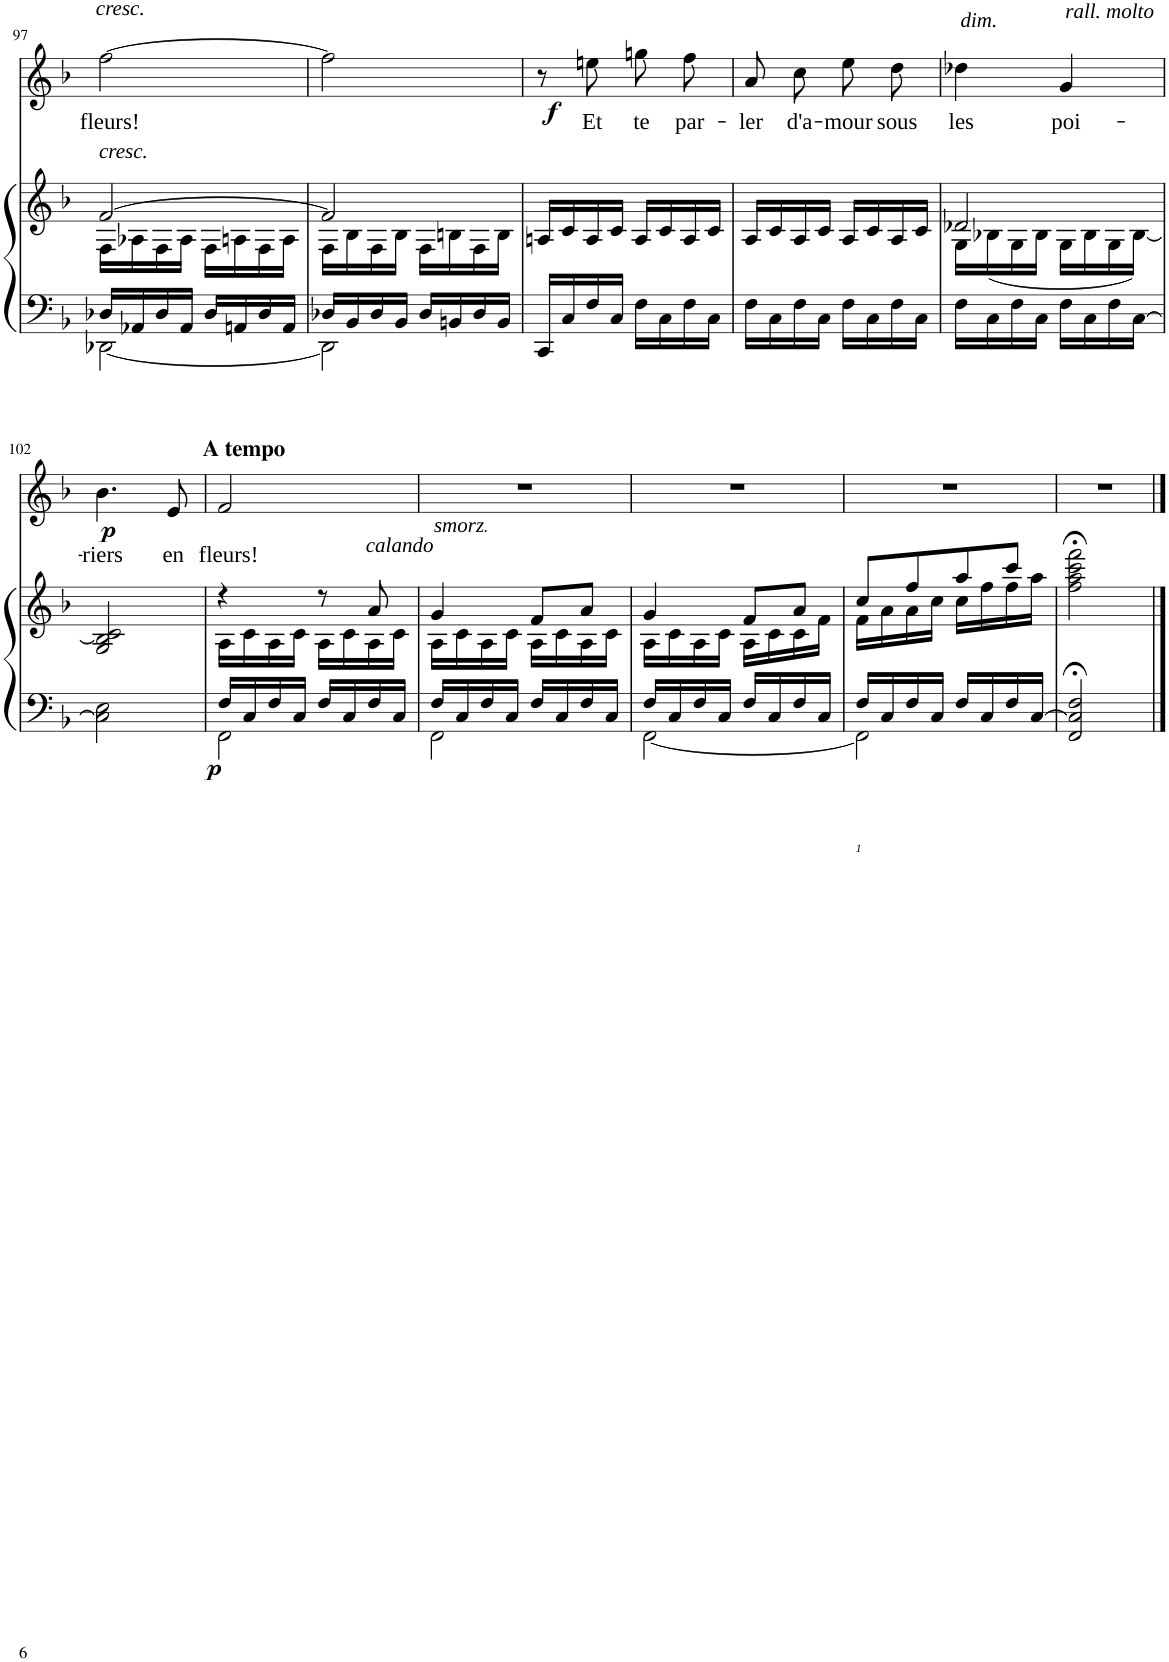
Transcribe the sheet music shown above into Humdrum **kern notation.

**kern	**kern	**dynam	**kern	**text	**dynam
*part2	*part2	*part2	*part1	*part1	*part1
*staff3	*staff2	*staff2/3	*staff1	*staff1	*staff1
*I"Midi_1	*	*	*I"Voice	*	*
!!LO:PB:g=z
*clefF4	*clefG2	*	*clefG2	*	*
*k[b-]	*k[b-]	*	*k[b-]	*	*
*F:	*F:	*	*F:	*	*
*M2/4	*M2/4	*	*M2/4	*	*
=97	=97	=97	=97	=97	=97
*^	*^	*	*	*	*
!	!	!	!	!	!LO:TX:a:i:t=cresc.	!	!
!	!	!LO:TX:a:i:t=cresc.	!	!	!	!	!
!	!	!	!	!	!	!LO:LY:b	!
16D-X/LL	[2DD-X\	[2f/	16F\LL	.	[2ff\	fleurs!	.
16AA-X/	.	.	16A-X\	.	.	.	.
16D-/	.	.	16F\	.	.	.	.
16AA-/JJ	.	.	16A-\JJ	.	.	.	.
16D-/LL	.	.	16F\LL	.	.	.	.
16AAn/	.	.	16An\	.	.	.	.
16D-/	.	.	16F\	.	.	.	.
16AA/JJ	.	.	16A\JJ	.	.	.	.
=98	=98	=98	=98	=98	=98	=98	=98
16D-X/LL	2DD-\]	2f/]	16F\LL	.	2ff\]	.	.
16BB-/	.	.	16B-\	.	.	.	.
16D-/	.	.	16F\	.	.	.	.
16BB-/JJ	.	.	16B-\JJ	.	.	.	.
16D-/LL	.	.	16F\LL	.	.	.	.
16BBn/	.	.	16Bn\	.	.	.	.
16D-/	.	.	16F\	.	.	.	.
16BB/JJ	.	.	16B\JJ	.	.	.	.
*v	*v	*	*	*	*	*	*
=99	=99	=99	=99	=99	=99	=99
!	!	!	!	!	!	!LO:DY:b
*	*v	*v	*	*	*	*
16CC/LL	16An/LL	.	8r	.	f
16C/	16c/	.	.	.	.
!	!	!	!	!LO:LY:b	!
16F/	16A/	.	8een\	Et	.
16C/JJ	16c/JJ	.	.	.	.
!	!	!	!	!LO:LY:b	!
16F\LL	16A/LL	.	8ggn\L	te	.
16C\	16c/	.	.	.	.
!	!	!	!	!LO:LY:b	!
16F\	16A/	.	8ff\J	par-	.
16C\JJ	16c/JJ	.	.	.	.
=100	=100	=100	=100	=100	=100
!	!	!	!	!LO:LY:b	!
16F\LL	16A/LL	.	8a\L	-ler	.
16C\	16c/	.	.	.	.
!	!	!	!	!LO:LY:b	!
16F\	16A/	.	8cc\J	d'a-	.
16C\JJ	16c/JJ	.	.	.	.
!	!	!	!	!LO:LY:b	!
16F\LL	16A/LL	.	8ee\L	-mour	.
16C\	16c/	.	.	.	.
!	!	!	!	!LO:LY:b	!
16F\	16A/	.	8dd\J	sous	.
16C\JJ	16c/JJ	.	.	.	.
=101	=101	=101	=101	=101	=101
*	*^	*	*	*	*
!	!	!	!	!LO:TX:a:i:t=dim.	!	!
!	!	!	!	!	!LO:LY:b	!
16F\LL	2d-X/	16G\LL	.	4dd-X\	les	.
16C\	.	(16B-X\	.	.	.	.
16F\	.	16G\	.	.	.	.
16C\JJ	.	16B-\JJ	.	.	.	.
!	!	!	!	!LO:TX:a:i:t=rall. molto	!	!
!	!	!	!	!	!LO:LY:b	!
16F\LL	.	16G\LL	.	4g/	poi-	.
16C\	.	16B-\	.	.	.	.
16F\	.	16G\	.	.	.	.
[16C\JJ	.	[16B-\JJ)	.	.	.	.
!!LO:LB:g=z
=102	=102	=102	=102	=102	=102	=102
!	!	!	!	!	!LO:LY:b	!LO:DY:b
*	*v	*v	*	*	*	*
2C\] 2E\	2G/ 2B-/] 2c/	.	4.b-\	-riers	p
!	!	!	!	!LO:LY:b	!
.	.	.	8e/	en	.
=103	=103	=103	=103	=103	=103
*^	*^	*	*	*	*
!	!	!	!	!	!LO:TX:a:B:t=A tempo	!	!
!	!	!	!	!LO:DY:b=2	!	!LO:LY:b	!
16F/LL	2FF\	4r	16A\LL	p	2f/	fleurs!	.
16C/	.	.	16c\	.	.	.	.
16F/	.	.	16A\	.	.	.	.
16C/JJ	.	.	16c\JJ	.	.	.	.
16F/LL	.	8r	16A\LL	.	.	.	.
16C/	.	.	16c\	.	.	.	.
!	!	!LO:TX:a:i:t=calando	!	!	!	!	!
16F/	.	8a/	16A\	.	.	.	.
16C/JJ	.	.	16c\JJ	.	.	.	.
=104	=104	=104	=104	=104	=104	=104	=104
!	!	!LO:TX:a:i:t=smorz	!	!	!	!	!
!	!	!LO:TX:a:t=.	!	!	!	!	!
16F/LL	2FF\	4g/	16A\LL	.	2r	.	.
16C/	.	.	16c\	.	.	.	.
16F/	.	.	16A\	.	.	.	.
16C/JJ	.	.	16c\JJ	.	.	.	.
16F/LL	.	8f/L	16A\LL	.	.	.	.
16C/	.	.	16c\	.	.	.	.
16F/	.	8a/J	16A\	.	.	.	.
16C/JJ	.	.	16c\JJ	.	.	.	.
=105	=105	=105	=105	=105	=105	=105	=105
16F/LL	[2FF\	4g/	16A\LL	.	2r	.	.
16C/	.	.	16c\	.	.	.	.
16F/	.	.	16A\	.	.	.	.
16C/JJ	.	.	16c\JJ	.	.	.	.
16F/LL	.	8f/L	16A\LL	.	.	.	.
16C/	.	.	16c\	.	.	.	.
16F/	.	8a/J	16c\	.	.	.	.
16C/JJ	.	.	16f\JJ	.	.	.	.
=106	=106	=106	=106	=106	=106	=106	=106
!LO:TX:b:i:t=1	!	!	!	!	!	!	!
16F/LL	2FF\]	8cc/L	16f\LL	.	2r	.	.
16C/	.	.	16a\	.	.	.	.
16F/	.	8ff/	16a\	.	.	.	.
16C/JJ	.	.	16cc\JJ	.	.	.	.
16F/LL	.	8aa/	16cc\LL	.	.	.	.
16C/	.	.	16ff\	.	.	.	.
16F/	.	8ccc/J	16ff\	.	.	.	.
[16C/JJ	.	.	16aa\JJ	.	.	.	.
*v	*v	*	*	*	*	*	*
*	*v	*v	*	*	*	*
=107	=107	=107	=107	=107	=107
2FF/;< 2C/];< 2F/;<	2ff\;< 2aa\;< 2ccc\;< 2fff\;<	.	2r	.	.
==	==	==	==	==	==
*-	*-	*-	*-	*-	*-
